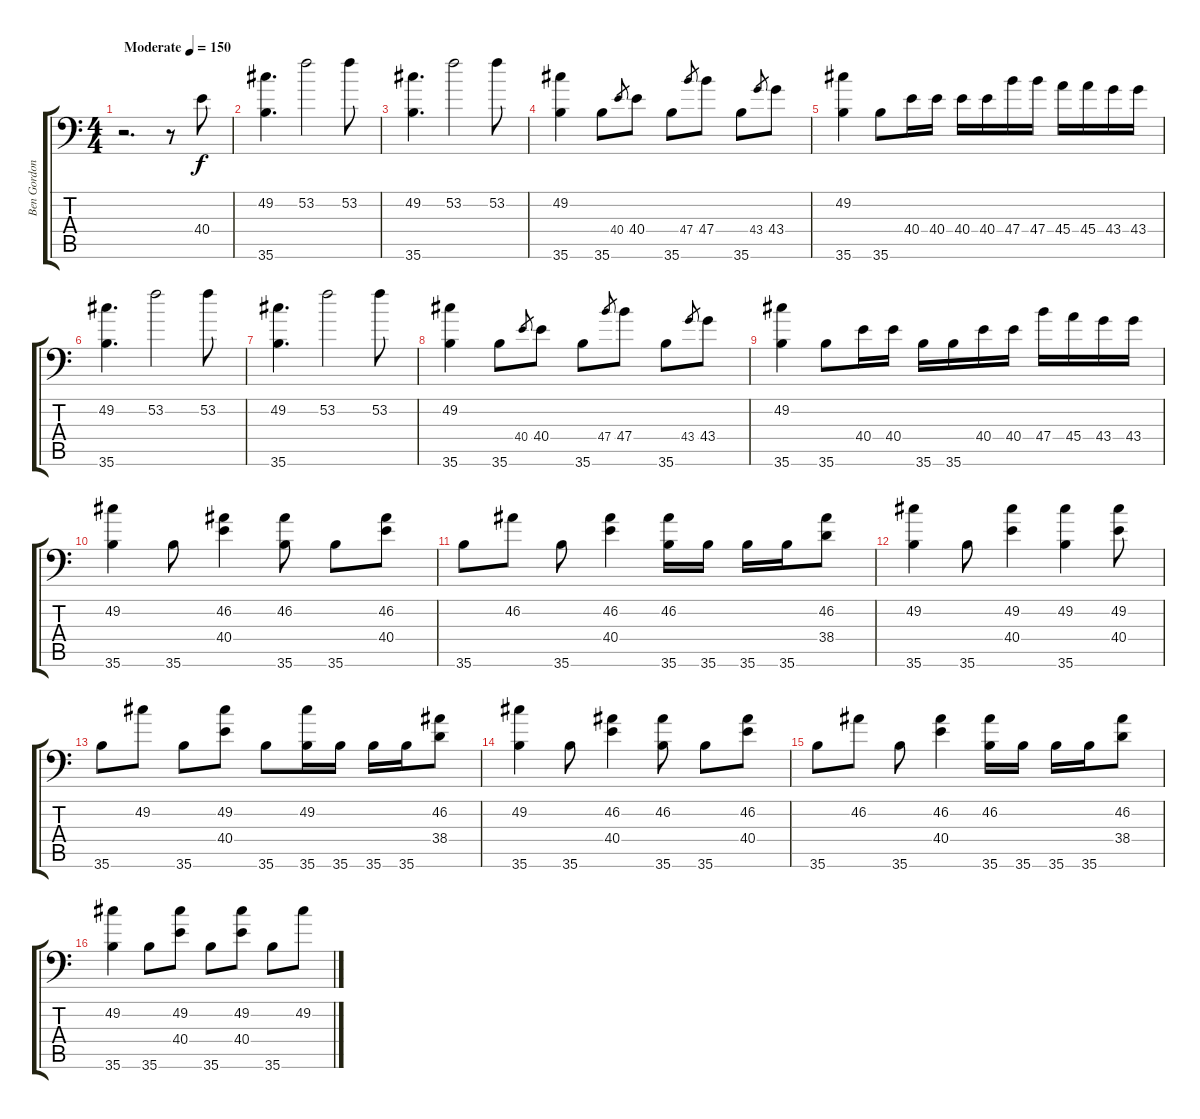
\track ("Ben Gordon" "Ben Gordon") {instrument acousticgrandpiano}
\staff {score tabs}
\tuning (C-1 C-1 C-1 C-1 C-1 C-1) {hide}
\ts (4 4)
\tempo (150 "Moderate")
\clef f4
\ks c
r.2{d dy f instrument acousticgrandpiano} r.8 40.4.8 |
(49.2 35.6).4{d} 53.2.2 53.2.8 |
(49.2 35.6).4{d} 53.2.2 53.2.8 |
(49.2 35.6).4 35.6.8 40.4.8{gr} 40.4.8 35.6.8 47.4.8{gr} 47.4.8 35.6.8 43.4.8{gr} 43.4.8 |
(49.2 35.6).4 35.6.8 40.4.16 40.4.16 40.4.16 40.4.16 47.4.16 47.4.16 45.4.16 45.4.16 43.4.16 43.4.16 |
(49.2 35.6).4{d} 53.2.2 53.2.8 |
(49.2 35.6).4{d} 53.2.2 53.2.8 |
(49.2 35.6).4 35.6.8 40.4.8{gr} 40.4.8 35.6.8 47.4.8{gr} 47.4.8 35.6.8 43.4.8{gr} 43.4.8 |
(49.2 35.6).4 35.6.8 40.4.16 40.4.16 35.6.16 35.6.16 40.4.16 40.4.16 47.4.16 45.4.16 43.4.16 43.4.16 |
(49.2 35.6).4 35.6.8 (46.2 40.4).4 (46.2 35.6).8 35.6.8 (46.2 40.4).8 |
35.6.8 46.2.8 35.6.8 (46.2 40.4).4 (46.2 35.6).16 35.6.16 35.6.16 35.6.16 (46.2 38.4).8 |
(49.2 35.6).4 35.6.8 (49.2 40.4).4 (49.2 35.6).4 (49.2 40.4).8 |
35.6.8 49.2.8 35.6.8 (49.2 40.4).8 35.6.8 (49.2 35.6).16 35.6.16 35.6.16 35.6.16 (46.2 38.4).8 |
(49.2 35.6).4 35.6.8 (46.2 40.4).4 (46.2 35.6).8 35.6.8 (46.2 40.4).8 |
35.6.8 46.2.8 35.6.8 (46.2 40.4).4 (46.2 35.6).16 35.6.16 35.6.16 35.6.16 (46.2 38.4).8 |
(49.2 35.6).4 35.6.8 (49.2 40.4).8 35.6.8 (49.2 40.4).8 35.6.8 49.2.8
